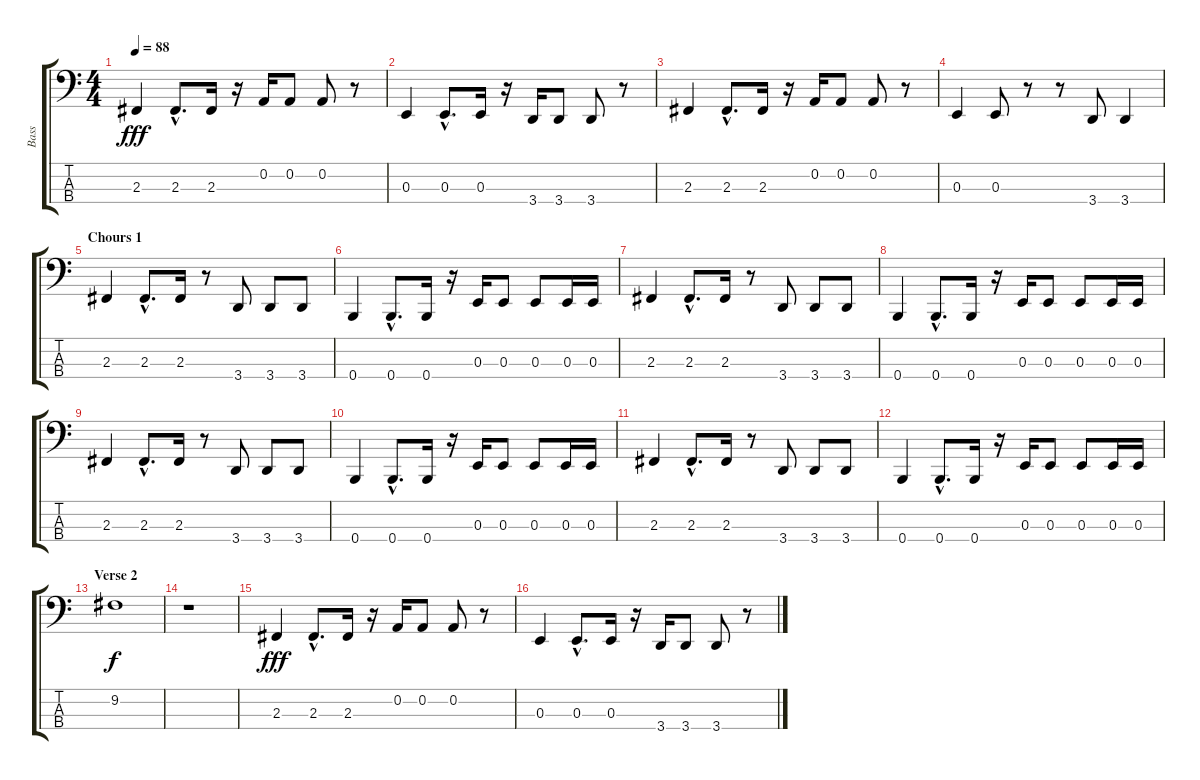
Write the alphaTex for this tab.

\track ("Bass" "Bass") {instrument electricbasspick}
\staff {score tabs}
\tuning (D2 A1 E1 B0) {hide}
\ts (4 4)
\tempo 88
\clef f4
\ks c
2.3.4{dy fff} 2.3{hac}.8{d} 2.3.16 r.16 0.2.16 0.2.8 0.2.8 r.8 |
0.3.4 0.3{hac}.8{d} 0.3.16 r.16 3.4.16 3.4.8 3.4.8 r.8 |
2.3.4 2.3{hac}.8{d} 2.3.16 r.16 0.2.16 0.2.8 0.2.8 r.8 |
0.3.4 0.3.8 r.8 r.8 3.4.8{instrument slapbass1} 3.4.4 |
\section ("" "Chours 1")
2.3.4 2.3{hac}.8{d} 2.3.16 r.8 3.4.8 3.4.8 3.4.8 |
0.4.4 0.4{hac}.8{d} 0.4.16 r.16 0.3.16 0.3.8 0.3.8 0.3.16 0.3.16 |
2.3.4 2.3{hac}.8{d} 2.3.16 r.8 3.4.8 3.4.8 3.4.8 |
0.4.4 0.4{hac}.8{d} 0.4.16 r.16 0.3.16 0.3.8 0.3.8 0.3.16 0.3.16 |
2.3.4 2.3{hac}.8{d} 2.3.16 r.8 3.4.8 3.4.8 3.4.8 |
0.4.4 0.4{hac}.8{d} 0.4.16 r.16 0.3.16 0.3.8 0.3.8 0.3.16 0.3.16 |
2.3.4 2.3{hac}.8{d} 2.3.16 r.8 3.4.8 3.4.8 3.4.8 |
0.4.4 0.4{hac}.8{d} 0.4.16 r.16 0.3.16 0.3.8 0.3.8 0.3.16 0.3.16 |
\section ("" "Verse 2")
9.2.1{dy f instrument electricbasspick} |
r.1 |
2.3.4{dy fff} 2.3{hac}.8{d} 2.3.16 r.16 0.2.16 0.2.8 0.2.8 r.8 |
0.3.4 0.3{hac}.8{d} 0.3.16 r.16 3.4.16 3.4.8 3.4.8 r.8
